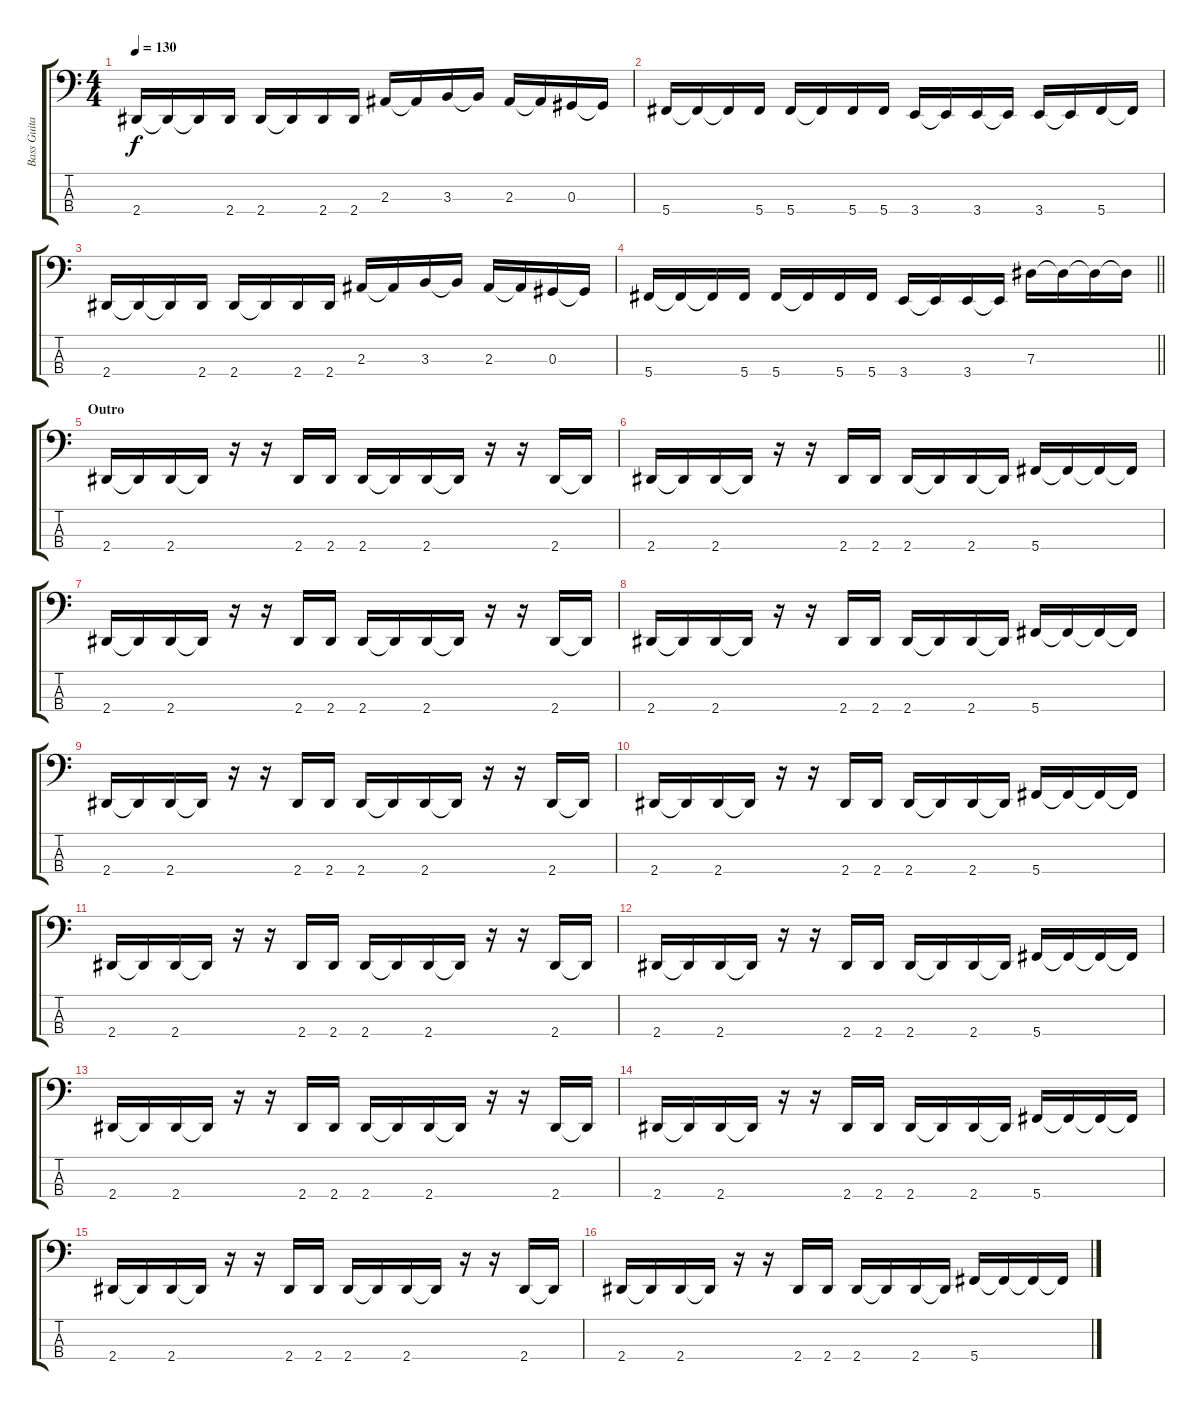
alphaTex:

\track ("Bass Guitar - Pheonix" "Bass Guita") {instrument electricbassfinger}
\staff {score tabs}
\tuning (Gb2 Db2 Ab1 Db1) {hide}
\ts (4 4)
\tempo 130
\clef f4
\ks c
2.4.16{dy f} 2.4{t}.16 2.4{t}.16 2.4.16 2.4.16 2.4{t}.16 2.4.16 2.4.16 2.3.16 2.3{t}.16 3.3.16 3.3{t}.16 2.3.16 2.3{t}.16 0.3.16 0.3{t}.16 |
5.4.16 5.4{t}.16 5.4{t}.16 5.4.16 5.4.16 5.4{t}.16 5.4.16 5.4.16 3.4.16 3.4{t}.16 3.4.16 3.4{t}.16 3.4.16 3.4{t}.16 5.4.16 5.4{t}.16 |
2.4.16 2.4{t}.16 2.4{t}.16 2.4.16 2.4.16 2.4{t}.16 2.4.16 2.4.16 2.3.16 2.3{t}.16 3.3.16 3.3{t}.16 2.3.16 2.3{t}.16 0.3.16 0.3{t}.16 |
\barLineRight lightlight
5.4.16 5.4{t}.16 5.4{t}.16 5.4.16 5.4.16 5.4{t}.16 5.4.16 5.4.16 3.4.16 3.4{t}.16 3.4.16 3.4{t}.16 7.3.16 7.3{t}.16 7.3{t}.16 7.3{t}.16 |
\section ("" "Outro")
2.4.16 2.4{t}.16 2.4.16 2.4{t}.16 r.16 r.16 2.4.16 2.4.16 2.4.16 2.4{t}.16 2.4.16 2.4{t}.16 r.16 r.16 2.4.16 2.4{t}.16 |
2.4.16 2.4{t}.16 2.4.16 2.4{t}.16 r.16 r.16 2.4.16 2.4.16 2.4.16 2.4{t}.16 2.4.16 2.4{t}.16 5.4.16 5.4{t}.16 5.4{t}.16 5.4{t}.16 |
2.4.16 2.4{t}.16 2.4.16 2.4{t}.16 r.16 r.16 2.4.16 2.4.16 2.4.16 2.4{t}.16 2.4.16 2.4{t}.16 r.16 r.16 2.4.16 2.4{t}.16 |
2.4.16 2.4{t}.16 2.4.16 2.4{t}.16 r.16 r.16 2.4.16 2.4.16 2.4.16 2.4{t}.16 2.4.16 2.4{t}.16 5.4.16 5.4{t}.16 5.4{t}.16 5.4{t}.16 |
2.4.16 2.4{t}.16 2.4.16 2.4{t}.16 r.16 r.16 2.4.16 2.4.16 2.4.16 2.4{t}.16 2.4.16 2.4{t}.16 r.16 r.16 2.4.16 2.4{t}.16 |
2.4.16 2.4{t}.16 2.4.16 2.4{t}.16 r.16 r.16 2.4.16 2.4.16 2.4.16 2.4{t}.16 2.4.16 2.4{t}.16 5.4.16 5.4{t}.16 5.4{t}.16 5.4{t}.16 |
2.4.16 2.4{t}.16 2.4.16 2.4{t}.16 r.16 r.16 2.4.16 2.4.16 2.4.16 2.4{t}.16 2.4.16 2.4{t}.16 r.16 r.16 2.4.16 2.4{t}.16 |
2.4.16 2.4{t}.16 2.4.16 2.4{t}.16 r.16 r.16 2.4.16 2.4.16 2.4.16 2.4{t}.16 2.4.16 2.4{t}.16 5.4.16 5.4{t}.16 5.4{t}.16 5.4{t}.16 |
2.4.16 2.4{t}.16 2.4.16 2.4{t}.16 r.16 r.16 2.4.16 2.4.16 2.4.16 2.4{t}.16 2.4.16 2.4{t}.16 r.16 r.16 2.4.16 2.4{t}.16 |
2.4.16 2.4{t}.16 2.4.16 2.4{t}.16 r.16 r.16 2.4.16 2.4.16 2.4.16 2.4{t}.16 2.4.16 2.4{t}.16 5.4.16 5.4{t}.16 5.4{t}.16 5.4{t}.16 |
2.4.16 2.4{t}.16 2.4.16 2.4{t}.16 r.16 r.16 2.4.16 2.4.16 2.4.16 2.4{t}.16 2.4.16 2.4{t}.16 r.16 r.16 2.4.16 2.4{t}.16 |
2.4.16 2.4{t}.16 2.4.16 2.4{t}.16 r.16 r.16 2.4.16 2.4.16 2.4.16 2.4{t}.16 2.4.16 2.4{t}.16 5.4.16 5.4{t}.16 5.4{t}.16 5.4{t}.16
